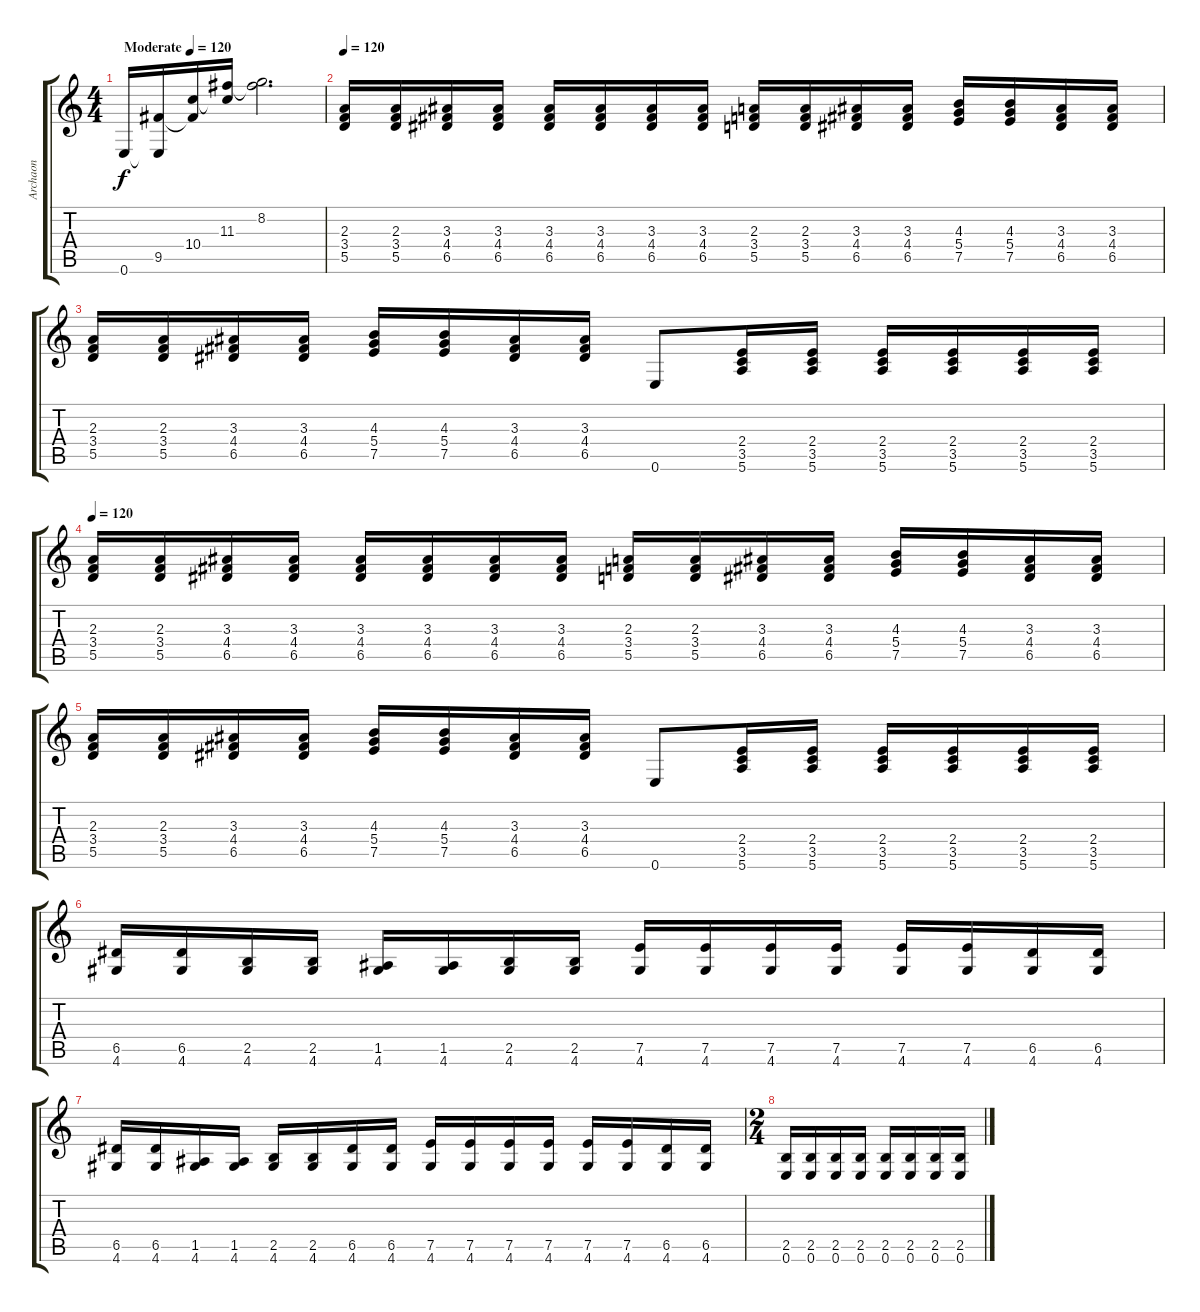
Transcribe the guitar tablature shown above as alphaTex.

\track ("Archaon" "Archaon") {instrument distortionguitar}
\staff {score tabs}
\tuning (E4 B3 G3 D3 A2 E2) {hide}
\ts (4 4)
\tempo (120 "Moderate")
\tempo 50
\tempo (120 "Moderate")
\clef g2
\ks c
0.6.16{dy f volume 15 instrument distortionguitar} (9.5 0.6{t}).16 (10.4 9.5{t}).16 (11.3 10.4{t}).16 (8.2 11.3{t}).2{d} |
\tempo 120
(2.3 3.4 5.5).16{volume 15} (2.3 3.4 5.5).16 (3.3 4.4 6.5).16 (3.3 4.4 6.5).16 (3.3 4.4 6.5).16 (3.3 4.4 6.5).16 (3.3 4.4 6.5).16 (3.3 4.4 6.5).16 (2.3 3.4 5.5).16 (2.3 3.4 5.5).16 (3.3 4.4 6.5).16 (3.3 4.4 6.5).16 (4.3 5.4 7.5).16 (4.3 5.4 7.5).16 (3.3 4.4 6.5).16 (3.3 4.4 6.5).16 |
(2.3 3.4 5.5).16 (2.3 3.4 5.5).16 (3.3 4.4 6.5).16 (3.3 4.4 6.5).16 (4.3 5.4 7.5).16 (4.3 5.4 7.5).16 (3.3 4.4 6.5).16 (3.3 4.4 6.5).16 0.6.8 (2.4 3.5 5.6).16 (2.4 3.5 5.6).16 (2.4 3.5 5.6).16 (2.4 3.5 5.6).16 (2.4 3.5 5.6).16 (2.4 3.5 5.6).16 |
\tempo 120
(2.3 3.4 5.5).16 (2.3 3.4 5.5).16 (3.3 4.4 6.5).16 (3.3 4.4 6.5).16 (3.3 4.4 6.5).16 (3.3 4.4 6.5).16 (3.3 4.4 6.5).16 (3.3 4.4 6.5).16 (2.3 3.4 5.5).16 (2.3 3.4 5.5).16 (3.3 4.4 6.5).16 (3.3 4.4 6.5).16 (4.3 5.4 7.5).16 (4.3 5.4 7.5).16 (3.3 4.4 6.5).16 (3.3 4.4 6.5).16 |
(2.3 3.4 5.5).16 (2.3 3.4 5.5).16 (3.3 4.4 6.5).16 (3.3 4.4 6.5).16 (4.3 5.4 7.5).16 (4.3 5.4 7.5).16 (3.3 4.4 6.5).16 (3.3 4.4 6.5).16 0.6.8 (2.4 3.5 5.6).16 (2.4 3.5 5.6).16 (2.4 3.5 5.6).16 (2.4 3.5 5.6).16 (2.4 3.5 5.6).16 (2.4 3.5 5.6).16 |
(6.5 4.6).16 (6.5 4.6).16 (2.5 4.6).16 (2.5 4.6).16 (1.5 4.6).16 (1.5 4.6).16 (2.5 4.6).16 (2.5 4.6).16 (7.5 4.6).16 (7.5 4.6).16 (7.5 4.6).16 (7.5 4.6).16 (7.5 4.6).16 (7.5 4.6).16 (6.5 4.6).16 (6.5 4.6).16 |
(6.5 4.6).16 (6.5 4.6).16 (1.5 4.6).16 (1.5 4.6).16 (2.5 4.6).16 (2.5 4.6).16 (6.5 4.6).16 (6.5 4.6).16 (7.5 4.6).16 (7.5 4.6).16 (7.5 4.6).16 (7.5 4.6).16 (7.5 4.6).16 (7.5 4.6).16 (6.5 4.6).16 (6.5 4.6).16 |
\ts (2 4)
(2.5 0.6).16 (2.5 0.6).16 (2.5 0.6).16 (2.5 0.6).16 (2.5 0.6).16 (2.5 0.6).16 (2.5 0.6).16 (2.5 0.6).16
